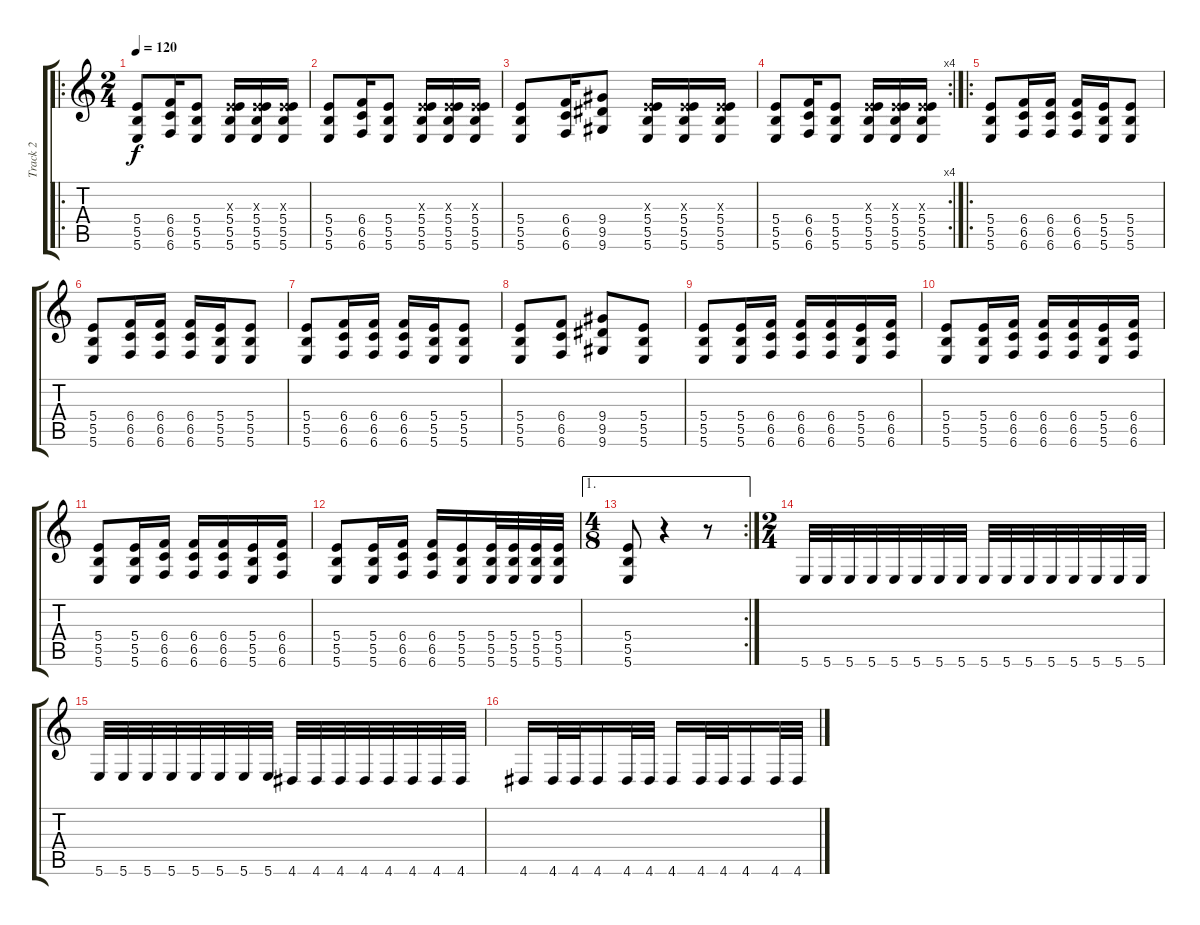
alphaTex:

\track ("Track 2" "Track 2") {instrument overdrivenguitar}
\staff {score tabs}
\tuning (Db4 Ab3 E3 B2 Gb2 B1) {hide}
\ro
\ts (2 4)
\tempo 120
\clef g2
\ks c
(5.4 5.5 5.6).8{dy f} (6.4 6.5 6.6).16 (5.4 5.5 5.6).8 (0.3{x} 5.4 5.5 5.6).16 (0.3{x} 5.4 5.5 5.6).16 (0.3{x} 5.4 5.5 5.6).16 |
(5.4 5.5 5.6).8 (6.4 6.5 6.6).16 (5.4 5.5 5.6).8 (0.3{x} 5.4 5.5 5.6).16 (0.3{x} 5.4 5.5 5.6).16 (0.3{x} 5.4 5.5 5.6).16 |
(5.4 5.5 5.6).8 (6.4 6.5 6.6).16 (9.4 9.5 9.6).8 (0.3{x} 5.4 5.5 5.6).16 (0.3{x} 5.4 5.5 5.6).16 (0.3{x} 5.4 5.5 5.6).16 |
\rc 4
(5.4 5.5 5.6).8 (6.4 6.5 6.6).16 (5.4 5.5 5.6).8 (0.3{x} 5.4 5.5 5.6).16 (0.3{x} 5.4 5.5 5.6).16 (0.3{x} 5.4 5.5 5.6).16 |
\ro
(5.4 5.5 5.6).8 (6.4 6.5 6.6).16 (6.4 6.5 6.6).16 (6.4 6.5 6.6).16 (5.4 5.5 5.6).16 (5.4 5.5 5.6).8 |
(5.4 5.5 5.6).8 (6.4 6.5 6.6).16 (6.4 6.5 6.6).16 (6.4 6.5 6.6).16 (5.4 5.5 5.6).16 (5.4 5.5 5.6).8 |
(5.4 5.5 5.6).8 (6.4 6.5 6.6).16 (6.4 6.5 6.6).16 (6.4 6.5 6.6).16 (5.4 5.5 5.6).16 (5.4 5.5 5.6).8 |
(5.4 5.5 5.6).8 (6.4 6.5 6.6).8 (9.4 9.5 9.6).8 (5.4 5.5 5.6).8 |
(5.4 5.5 5.6).8 (5.4 5.5 5.6).16 (6.4 6.5 6.6).16 (6.4 6.5 6.6).16 (6.4 6.5 6.6).16 (5.4 5.5 5.6).16 (6.4 6.5 6.6).16 |
(5.4 5.5 5.6).8 (5.4 5.5 5.6).16 (6.4 6.5 6.6).16 (6.4 6.5 6.6).16 (6.4 6.5 6.6).16 (5.4 5.5 5.6).16 (6.4 6.5 6.6).16 |
(5.4 5.5 5.6).8 (5.4 5.5 5.6).16 (6.4 6.5 6.6).16 (6.4 6.5 6.6).16 (6.4 6.5 6.6).16 (5.4 5.5 5.6).16 (6.4 6.5 6.6).16 |
(5.4 5.5 5.6).8 (5.4 5.5 5.6).16 (6.4 6.5 6.6).16 (6.4 6.5 6.6).16 (5.4 5.5 5.6).16 (5.4 5.5 5.6).32 (5.4 5.5 5.6).32 (5.4 5.5 5.6).32 (5.4 5.5 5.6).32 |
\ae 1
\rc 2
\ts (4 8)
(5.4 5.5 5.6).8 r.4 r.8 |
\ts (2 4)
5.6.32 5.6.32 5.6.32 5.6.32 5.6.32 5.6.32 5.6.32 5.6.32 5.6.32 5.6.32 5.6.32 5.6.32 5.6.32 5.6.32 5.6.32 5.6.32 |
5.6.32 5.6.32 5.6.32 5.6.32 5.6.32 5.6.32 5.6.32 5.6.32 4.6.32 4.6.32 4.6.32 4.6.32 4.6.32 4.6.32 4.6.32 4.6.32 |
4.6.16 4.6.32 4.6.32 4.6.16 4.6.32 4.6.32 4.6.16 4.6.32 4.6.32 4.6.16 4.6.32 4.6.32
